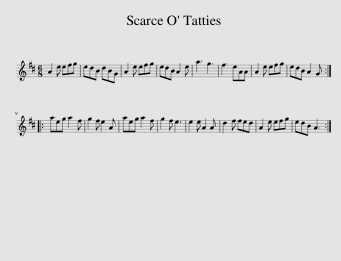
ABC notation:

X:1
L:1/8
M:6/8
I:linebreak $
K:D
V:1 treble
V:1
 A2 e efg | edB dBG | A2 e efg | edB A2 e | a3 g3 | %5
 f3 eAA | A2 e efg | edB A2 G ::$ aeg a2 f | g2 f e2 A | %10
 aeg a2 f | g2 f e3 | e2 e A2 A | d2 f fed | A2 e efg | %15
 edB A3 :| %16
